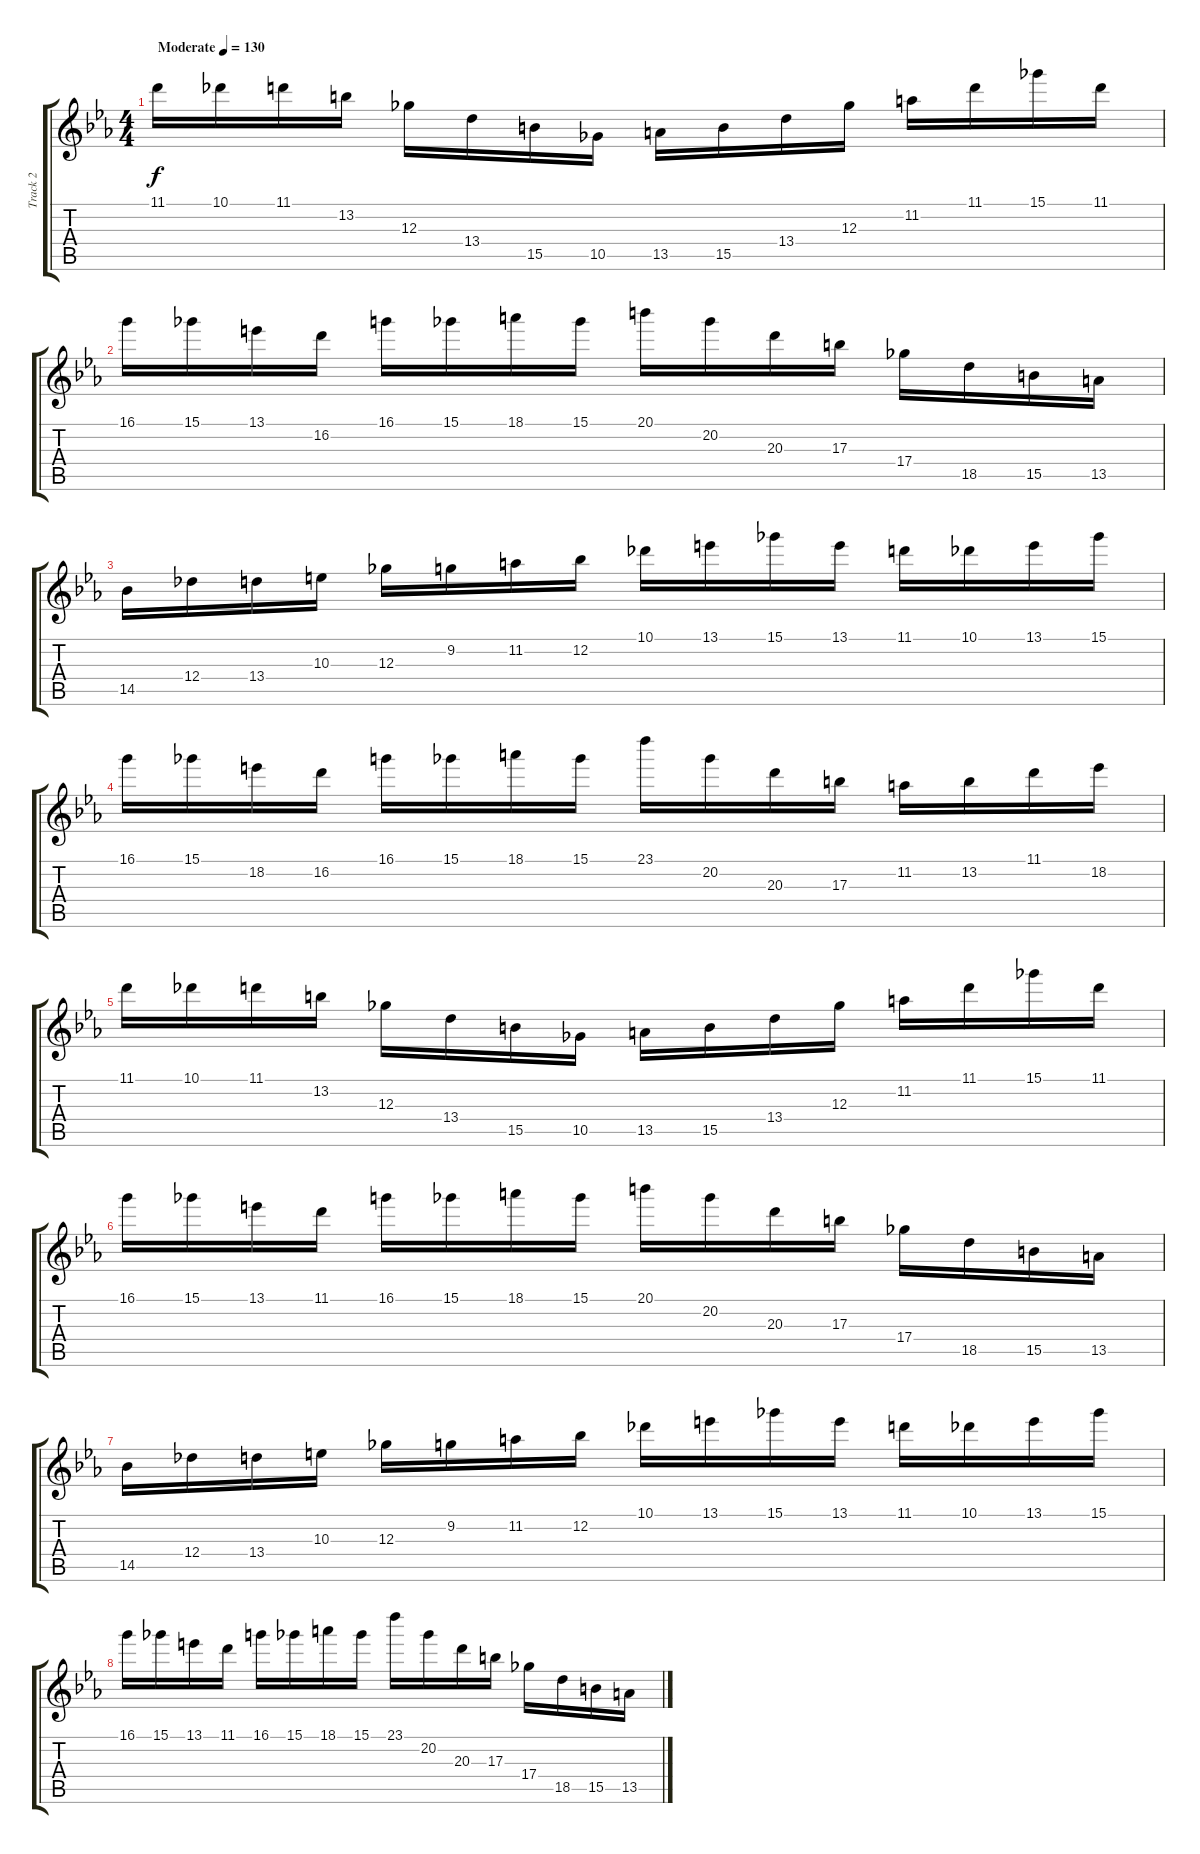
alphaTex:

\track ("Track 2" "Track 2") {instrument acousticguitarnylon}
\staff {score tabs}
\tuning (Eb4 Bb3 Gb3 Db3 Ab2 Eb2) {hide}
\ts (4 4)
\tempo (130 "Moderate")
\clef g2
\ks eb
11.1.16{dy f instrument acousticguitarnylon} 10.1.16 11.1.16 13.2.16 12.3.16 13.4.16 15.5.16 10.5.16 13.5.16 15.5.16 13.4.16 12.3.16 11.2.16 11.1.16 15.1.16 11.1.16 |
16.1.16 15.1.16 13.1.16 16.2.16 16.1.16 15.1.16 18.1.16 15.1.16 20.1.16 20.2.16 20.3.16 17.3.16 17.4.16 18.5.16 15.5.16 13.5.16 |
14.5.16 12.4.16 13.4.16 10.3.16 12.3.16 9.2.16 11.2.16 12.2.16 10.1.16 13.1.16 15.1.16 13.1.16 11.1.16 10.1.16 13.1.16 15.1.16 |
16.1.16 15.1.16 18.2.16 16.2.16 16.1.16 15.1.16 18.1.16 15.1.16 23.1.16 20.2.16 20.3.16 17.3.16 11.2.16 13.2.16 11.1.16 18.2.16 |
11.1.16 10.1.16 11.1.16 13.2.16 12.3.16 13.4.16 15.5.16 10.5.16 13.5.16 15.5.16 13.4.16 12.3.16 11.2.16 11.1.16 15.1.16 11.1.16 |
16.1.16 15.1.16 13.1.16 11.1.16 16.1.16 15.1.16 18.1.16 15.1.16 20.1.16 20.2.16 20.3.16 17.3.16 17.4.16 18.5.16 15.5.16 13.5.16 |
14.5.16 12.4.16 13.4.16 10.3.16 12.3.16 9.2.16 11.2.16 12.2.16 10.1.16 13.1.16 15.1.16 13.1.16 11.1.16 10.1.16 13.1.16 15.1.16 |
16.1.16 15.1.16 13.1.16 11.1.16 16.1.16 15.1.16 18.1.16 15.1.16 23.1.16 20.2.16 20.3.16 17.3.16 17.4.16 18.5.16 15.5.16 13.5.16
